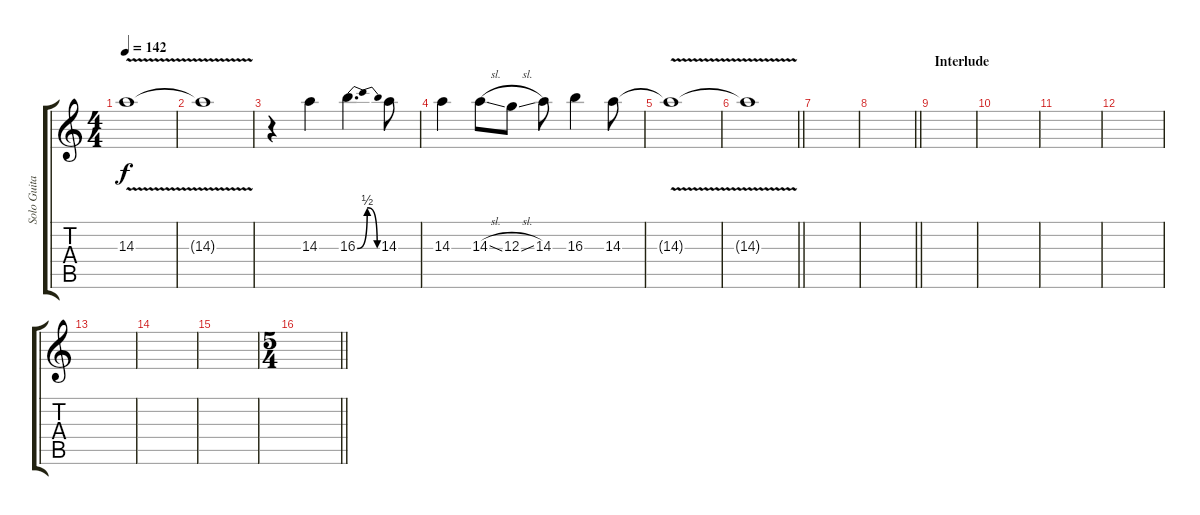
\track ("Solo Guitar" "Solo Guita") {instrument overdrivenguitar}
\staff {score tabs}
\tuning (E4 B3 G3 D3 A2 E2) {hide}
\ts (4 4)
\tempo 142
\clef g2
\ks c
14.3{v t}.1{dy f} |
14.3{t}.1 |
r.4 14.3.4 16.3{be (bendrelease 0 0 30 2 40 2 60 0)}.4{d} 14.3.8 |
14.3.4 14.3{sl}.8 12.3{sl}.8 14.3.8 16.3.4 14.3.8 |
14.3{v t}.1 |
\barLineRight lightlight
14.3{t}.1 |
|
\barLineRight lightlight
|
\section ("" "Interlude")
|
|
|
|
|
|
|
\ts (5 4)
\barLineRight lightlight
